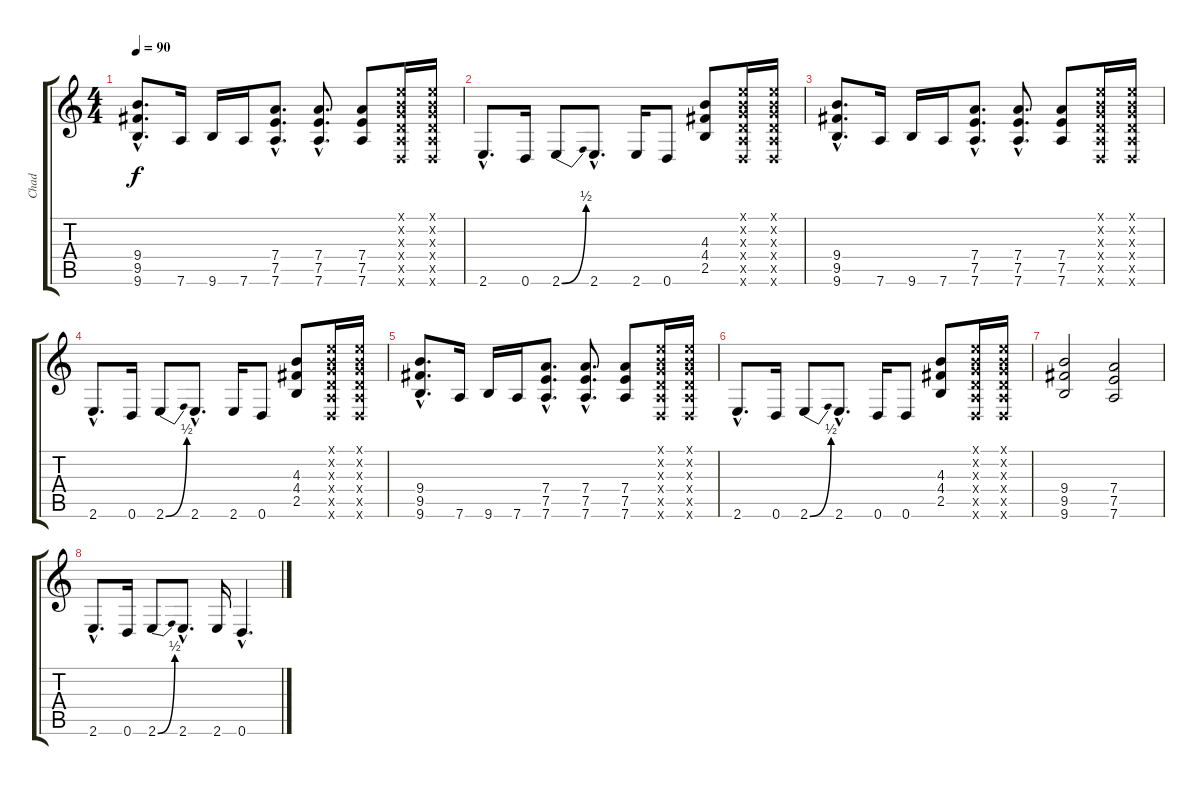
\track ("Chad" "Chad") {instrument overdrivenguitar}
\staff {score tabs}
\tuning (E4 B3 G3 D3 A2 D2) {hide}
\ts (4 4)
\tempo 90
\clef g2
\ks c
(9.4{hac} 9.5{hac} 9.6{hac}).8{d dy f} 7.6.16 9.6.16 7.6.16 (7.4{hac} 7.5{hac} 7.6{hac}).8{d} (7.4{hac} 7.5{hac} 7.6{hac}).8{d} (7.4 7.5 7.6).8 (0.1{x} 0.2{x} 0.3{x} 0.4{x} 0.5{x} 0.6{x}).16 (0.1{x} 0.2{x} 0.3{x} 0.4{x} 0.5{x} 0.6{x}).16 |
2.6{hac}.8{d} 0.6.16 2.6{be (bend 0 0 60 2)}.8 2.6{hac}.8{d} 2.6.16 0.6.8 (4.3 4.4 2.5).8 (0.1{x} 0.2{x} 0.3{x} 0.4{x} 0.5{x} 0.6{x}).16 (0.1{x} 0.2{x} 0.3{x} 0.4{x} 0.5{x} 0.6{x}).16 |
(9.4{hac} 9.5{hac} 9.6{hac}).8{d} 7.6.16 9.6.16 7.6.16 (7.4{hac} 7.5{hac} 7.6{hac}).8{d} (7.4{hac} 7.5{hac} 7.6{hac}).8{d} (7.4 7.5 7.6).8 (0.1{x} 0.2{x} 0.3{x} 0.4{x} 0.5{x} 0.6{x}).16 (0.1{x} 0.2{x} 0.3{x} 0.4{x} 0.5{x} 0.6{x}).16 |
2.6{hac}.8{d} 0.6.16 2.6{be (bend 0 0 60 2)}.8 2.6{hac}.8{d} 2.6.16 0.6.8 (4.3 4.4 2.5).8 (0.1{x} 0.2{x} 0.3{x} 0.4{x} 0.5{x} 0.6{x}).16 (0.1{x} 0.2{x} 0.3{x} 0.4{x} 0.5{x} 0.6{x}).16 |
(9.4{hac} 9.5{hac} 9.6{hac}).8{d} 7.6.16 9.6.16 7.6.16 (7.4{hac} 7.5{hac} 7.6{hac}).8{d} (7.4{hac} 7.5{hac} 7.6{hac}).8{d} (7.4 7.5 7.6).8 (0.1{x} 0.2{x} 0.3{x} 0.4{x} 0.5{x} 0.6{x}).16 (0.1{x} 0.2{x} 0.3{x} 0.4{x} 0.5{x} 0.6{x}).16 |
2.6{hac}.8{d} 0.6.16 2.6{be (bend 0 0 60 2)}.8 2.6{hac}.8{d} 0.6.16 0.6.8 (4.3 4.4 2.5).8 (0.1{x} 0.2{x} 0.3{x} 0.4{x} 0.5{x} 0.6{x}).16 (0.1{x} 0.2{x} 0.3{x} 0.4{x} 0.5{x} 0.6{x}).16 |
(9.4 9.5 9.6).2 (7.4 7.5 7.6).2 |
2.6{hac}.8{d} 0.6.16 2.6{be (bend 0 0 60 2)}.8 2.6{hac}.8{d} 2.6.16 0.6{hac}.4{d}
